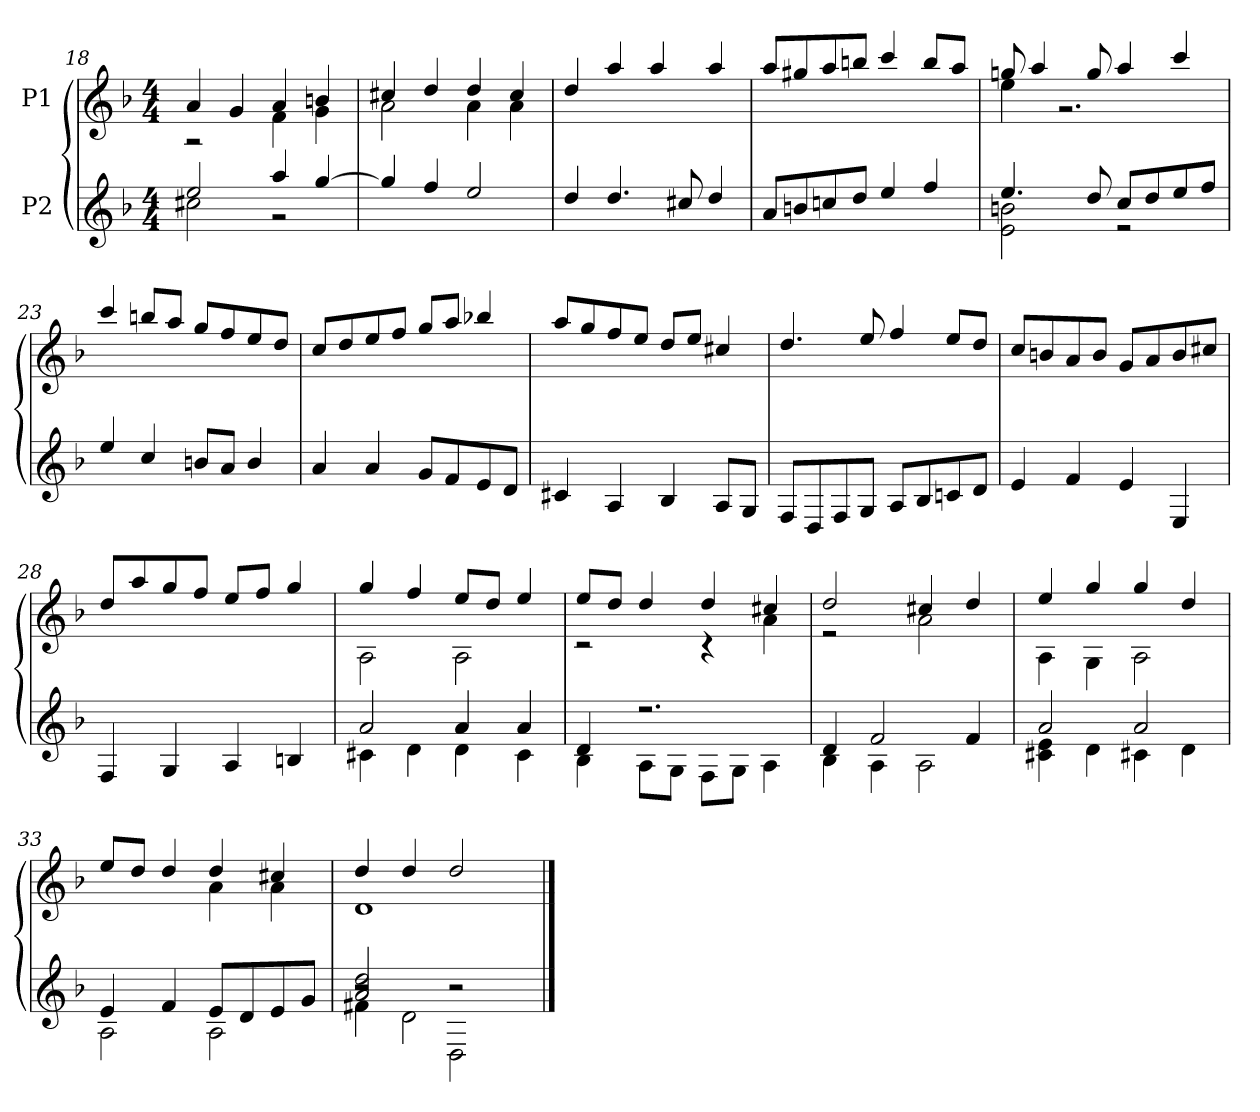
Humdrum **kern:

**kern	**kern
*part2	*part1
*staff2	*staff1
*I"P2	*I"P1
*clefG2	*clefG2
*ITrd7c12	*ITrd7c12
*k[b-]	*k[b-]
*d:	*d:
*M4/4	*M4/4
=18	=18
*^	*^
2ei/	2c#Xi\	4Ai/	2r
.	.	4Gi/	.
4ai/	2r	4Ai/	4Fi\
[4gi/	.	4Bni/	4Gi\
*v	*v	*	*
!!LO:PB:g=z	!!
=19	=19	=19
4gi/]	4c#Xi/	2Ai\
4fi/	4di/	.
2ei/	4di/	4Ai\
.	4c#i/	4Ai\
*	*v	*v
=20	=20
4di/	4di/
4.di/	4ai/
.	4ai/
8c#Xi/	.
4di/	4ai/
=21	=21
8Ai/L	8ai/L
8Bni/	8g#Xi/
8cni/	8ai/
8di/J	8bni/J
4ei/	4cci/
4fi/	8bi/L
.	8ai/J
=22	=22
*^	*^
4.ei/	2Ei\ 2Bni	8gni/	4ei\
.	.	4ai/	.
.	.	.	2.r
8di/	.	8gi/	.
8ci/L	2r	4ai/	.
8di/	.	.	.
8ei/	.	4cci/	.
8fi/J	.	.	.
*v	*v	*	*
*	*v	*v
!!LO:LB:g=z
=23	=23
4ei/	4cci/
4ci/	8bni/L
.	8ai/J
8Bni/L	8gi/L
8Ai/J	8fi/
4Bi/	8ei/
.	8di/J
=24	=24
4Ai/	8ci/L
.	8di/
4Ai/	8ei/
.	8fi/J
8Gi/L	8gi/L
8Fi/	8ai/J
8Ei/	4b-Xi/
8Di/J	.
=25	=25
4C#Xi/	8ai/L
.	8gi/
4AAi/	8fi/
.	8ei/J
4BB-i/	8di/L
.	8ei/J
8AAi/L	4c#Xi/
8GGi/J	.
=26	=26
8FFi/L	4.di/
8DDi/	.
8FFi/	.
8GGi/J	8ei/
8AAi/L	4fi/
8BB-i/	.
8Cni/	8ei/L
8Di/J	8di/J
!!LO:LB:g=z
=27	=27
4Ei/	8ci/L
.	8Bni/
4Fi/	8Ai/
.	8Bi/J
4Ei/	8Gi/L
.	8Ai/
4EEi/	8Bi/
.	8c#Xi/J
=28	=28
4FFi/	8di/L
.	8ai/
4GGi/	8gi/
.	8fi/J
4AAi/	8ei/L
.	8fi/J
4BBni/	4gi/
=29	=29
*^	*^
2Ai/	4C#Xi\	4gi/	2AAi\
.	4Di\	4fi/	.
4Ai/	4Di\	8ei/L	2AAi\
.	.	8di/J	.
4Ai/	4C#i\	4ei/	.
=30	=30	=30	=30
4Di/	4BB-i\	8ei/L	2r
.	.	8di/J	.
2.r	8AAi\L	4di/	.
.	8GGi\J	.	.
.	8FFi\L	4di/	4r
.	8GGi\J	.	.
.	4AAi\	4c#Xi/	4Ai\
!!LO:LB:g=z	!!
=31	=31	=31	=31
4Di/	4BB-i\	2di/	2r
2Fi/	4AAi\	.	.
.	2AAi\	4c#Xi/	2Ai\
4Fi/	.	4di/	.
=32	=32	=32	=32
2Ai/	4C#Xi\ 4Ei	4ei/	4AAi\
.	4Di\	4gi/	4GGi\
2Ai/	4C#Xi\	4gi/	2AAi\
.	4Di\	4di/	.
=33	=33	=33	=33
4Ei/	2AAi\	8ei/L	4ryy
.	.	8di/J	.
4Fi/	.	4di/	4ryy
8Ei/L	2AAi\	4di/	4Ai\
8Di/	.	.	.
8Ei/	.	4c#Xi/	4Ai\
8Gi/J	.	.	.
=34	=34	=34	=34
*	*^	*	*
2Ai/ 2di	4F#Xi\	2r	4di/	1Di
.	2Di\	.	4di/	.
2r	.	2DDi\	2di/	.
.	4ryy	.	.	.
*v	*v	*v	*	*
*	*v	*v
==	==
*-	*-
